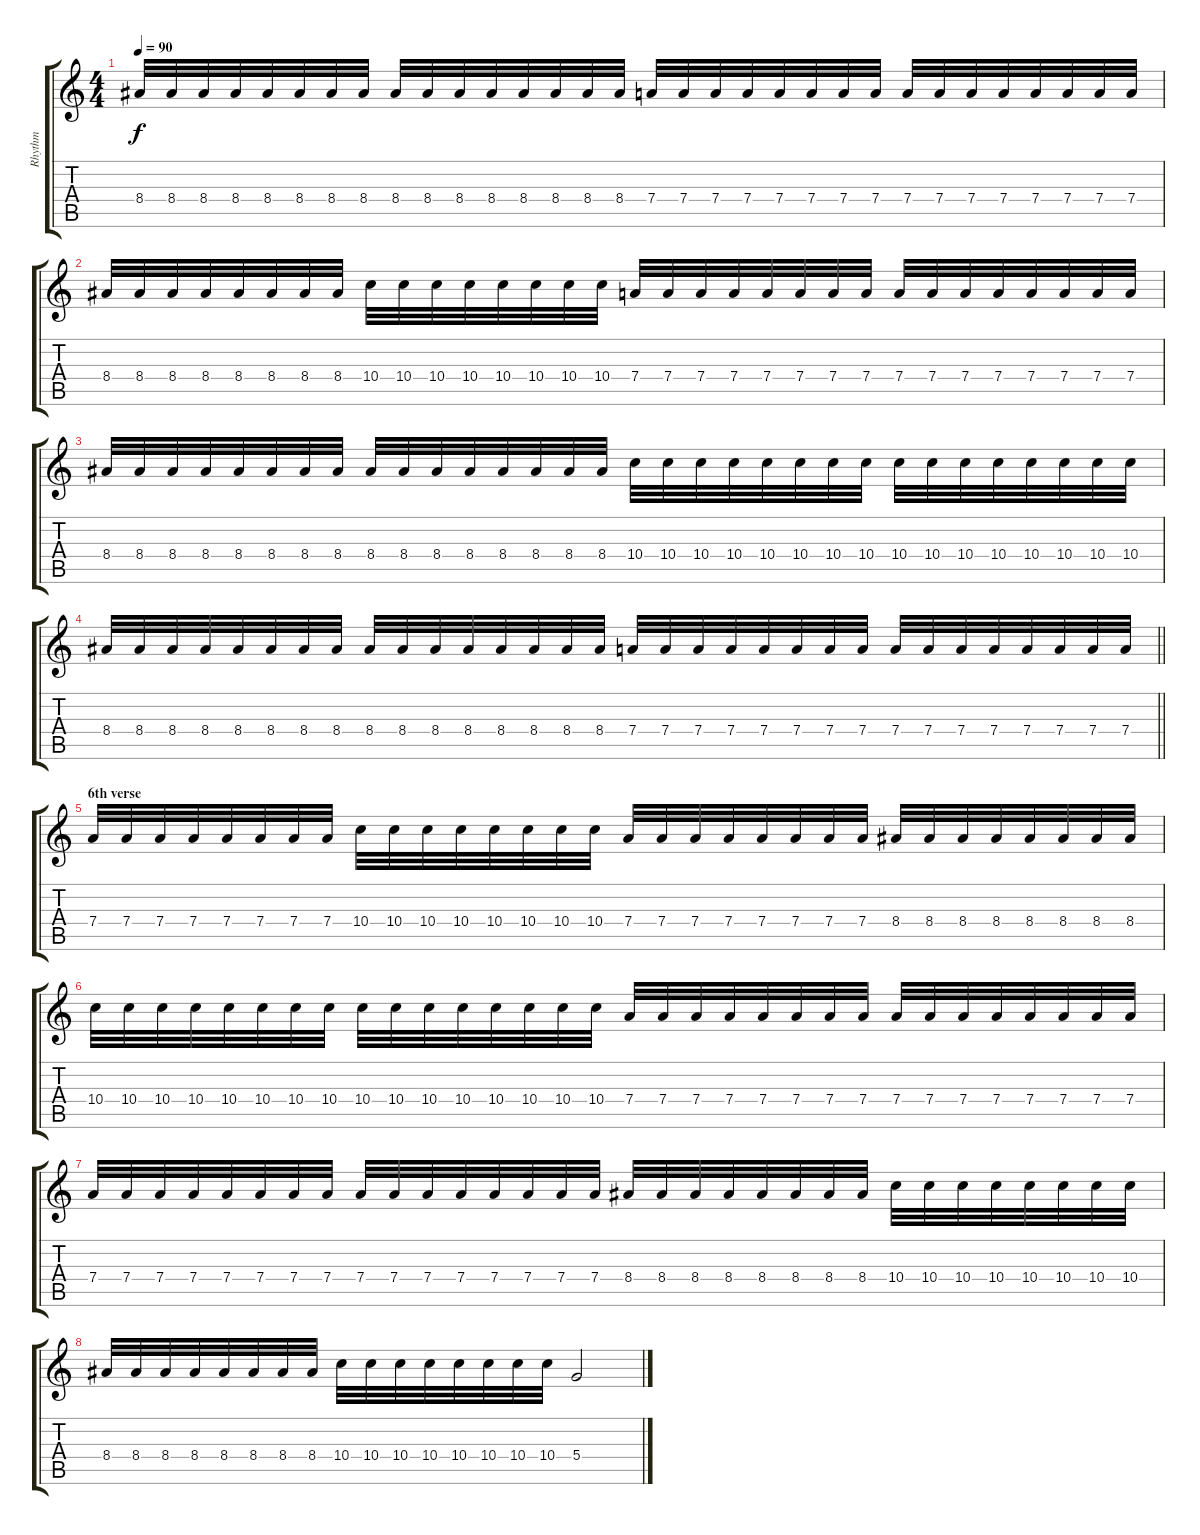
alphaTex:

\track ("Rhythm" "Rhythm") {instrument distortionguitar}
\staff {score tabs}
\tuning (E4 B3 G3 D3 A2 E2) {hide}
\ts (4 4)
\tempo 90
\clef g2
\ks c
8.4.32{dy f} 8.4.32 8.4.32 8.4.32 8.4.32 8.4.32 8.4.32 8.4.32 8.4.32 8.4.32 8.4.32 8.4.32 8.4.32 8.4.32 8.4.32 8.4.32 7.4.32 7.4.32 7.4.32 7.4.32 7.4.32 7.4.32 7.4.32 7.4.32 7.4.32 7.4.32 7.4.32 7.4.32 7.4.32 7.4.32 7.4.32 7.4.32 |
8.4.32 8.4.32 8.4.32 8.4.32 8.4.32 8.4.32 8.4.32 8.4.32 10.4.32 10.4.32 10.4.32 10.4.32 10.4.32 10.4.32 10.4.32 10.4.32 7.4.32 7.4.32 7.4.32 7.4.32 7.4.32 7.4.32 7.4.32 7.4.32 7.4.32 7.4.32 7.4.32 7.4.32 7.4.32 7.4.32 7.4.32 7.4.32 |
8.4.32 8.4.32 8.4.32 8.4.32 8.4.32 8.4.32 8.4.32 8.4.32 8.4.32 8.4.32 8.4.32 8.4.32 8.4.32 8.4.32 8.4.32 8.4.32 10.4.32 10.4.32 10.4.32 10.4.32 10.4.32 10.4.32 10.4.32 10.4.32 10.4.32 10.4.32 10.4.32 10.4.32 10.4.32 10.4.32 10.4.32 10.4.32 |
\barLineRight lightlight
8.4.32 8.4.32 8.4.32 8.4.32 8.4.32 8.4.32 8.4.32 8.4.32 8.4.32 8.4.32 8.4.32 8.4.32 8.4.32 8.4.32 8.4.32 8.4.32 7.4.32 7.4.32 7.4.32 7.4.32 7.4.32 7.4.32 7.4.32 7.4.32 7.4.32 7.4.32 7.4.32 7.4.32 7.4.32 7.4.32 7.4.32 7.4.32 |
\section ("" "6th verse")
7.4.32 7.4.32 7.4.32 7.4.32 7.4.32 7.4.32 7.4.32 7.4.32 10.4.32 10.4.32 10.4.32 10.4.32 10.4.32 10.4.32 10.4.32 10.4.32 7.4.32 7.4.32 7.4.32 7.4.32 7.4.32 7.4.32 7.4.32 7.4.32 8.4.32 8.4.32 8.4.32 8.4.32 8.4.32 8.4.32 8.4.32 8.4.32 |
10.4.32 10.4.32 10.4.32 10.4.32 10.4.32 10.4.32 10.4.32 10.4.32 10.4.32 10.4.32 10.4.32 10.4.32 10.4.32 10.4.32 10.4.32 10.4.32 7.4.32 7.4.32 7.4.32 7.4.32 7.4.32 7.4.32 7.4.32 7.4.32 7.4.32 7.4.32 7.4.32 7.4.32 7.4.32 7.4.32 7.4.32 7.4.32 |
7.4.32 7.4.32 7.4.32 7.4.32 7.4.32 7.4.32 7.4.32 7.4.32 7.4.32 7.4.32 7.4.32 7.4.32 7.4.32 7.4.32 7.4.32 7.4.32 8.4.32 8.4.32 8.4.32 8.4.32 8.4.32 8.4.32 8.4.32 8.4.32 10.4.32 10.4.32 10.4.32 10.4.32 10.4.32 10.4.32 10.4.32 10.4.32 |
8.4.32 8.4.32 8.4.32 8.4.32 8.4.32 8.4.32 8.4.32 8.4.32 10.4.32 10.4.32 10.4.32 10.4.32 10.4.32 10.4.32 10.4.32 10.4.32 5.4.2
